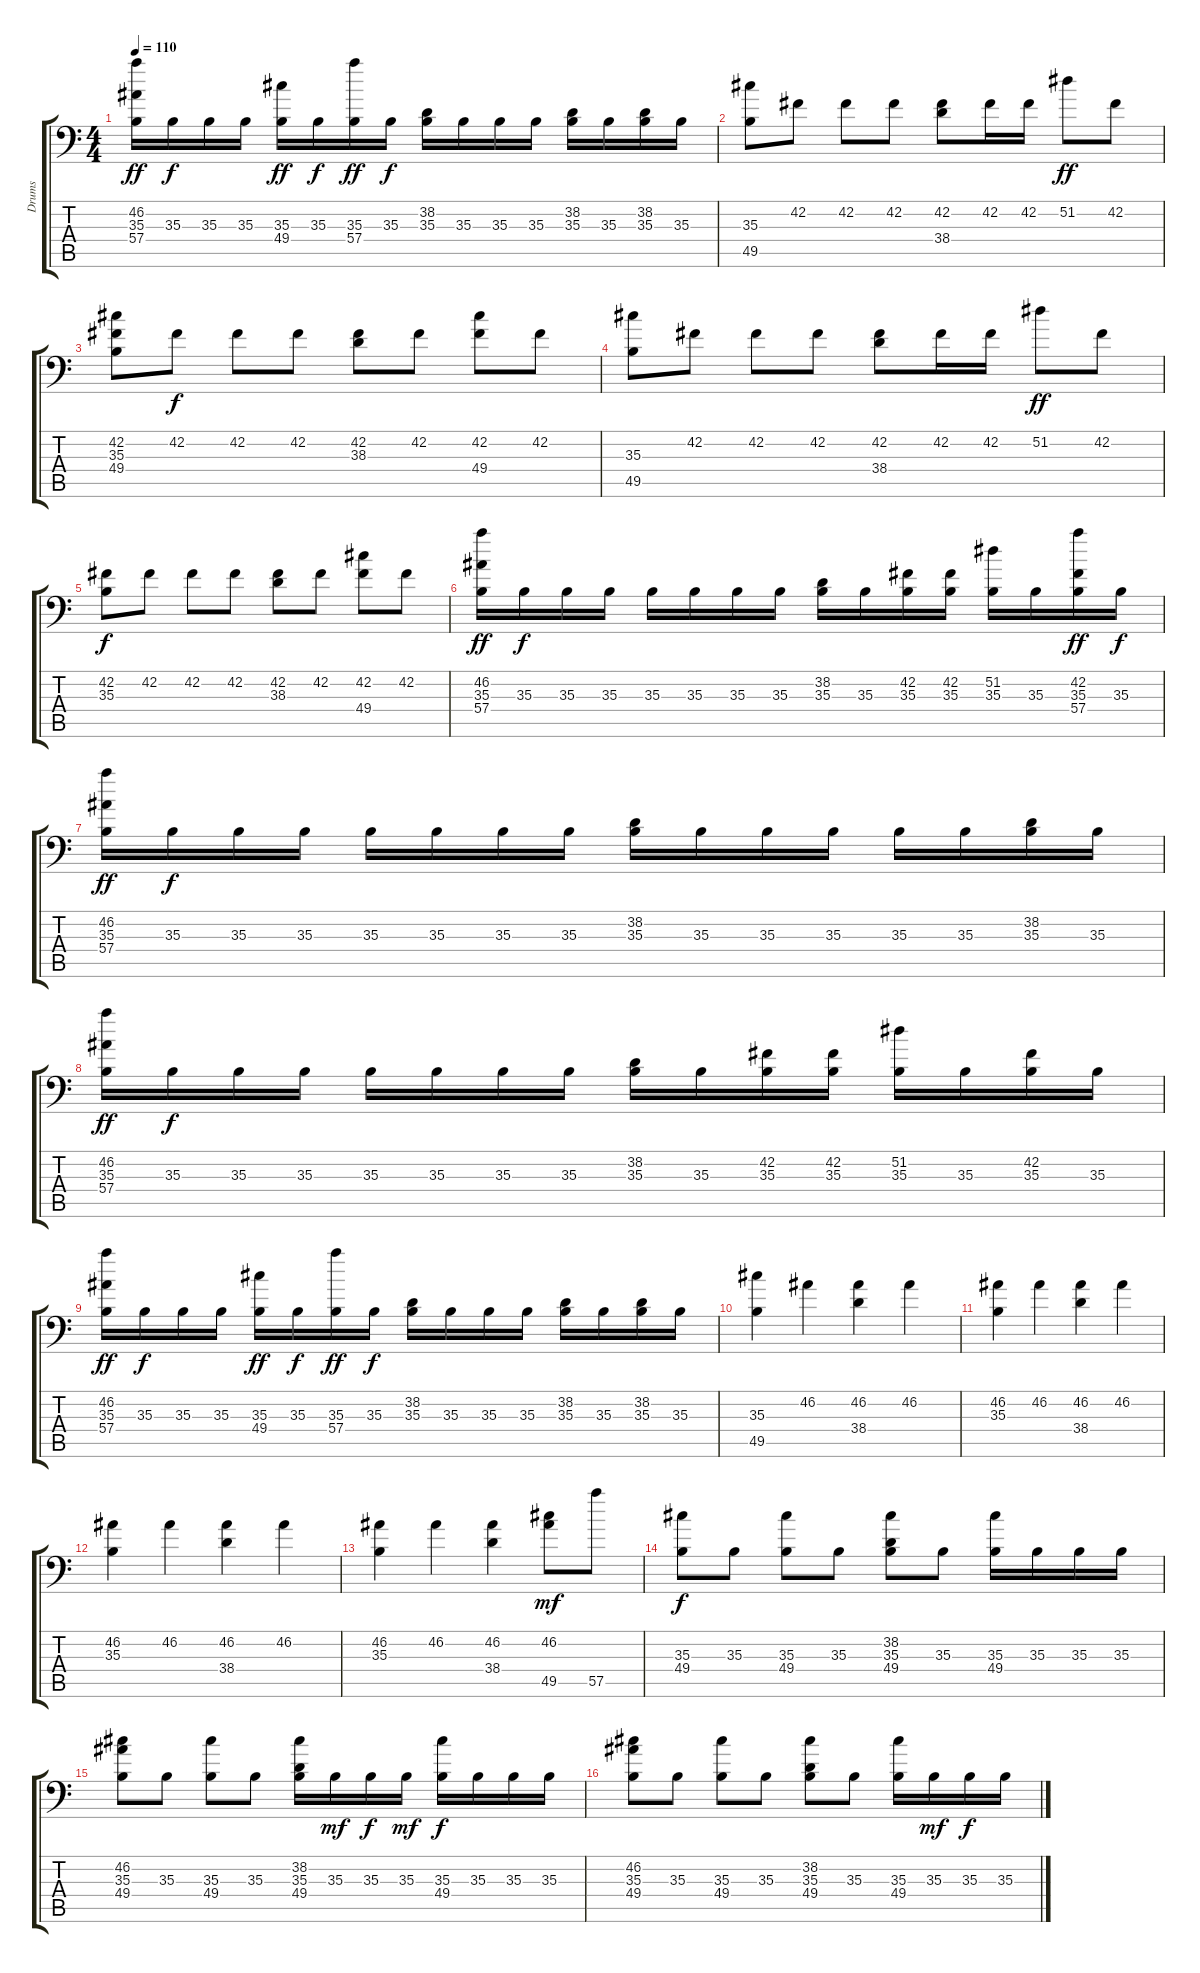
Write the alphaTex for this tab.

\track ("Drums" "Drums") {instrument acousticgrandpiano}
\staff {score tabs}
\tuning (C-1 C-1 C-1 C-1 C-1 C-1) {hide}
\ts (4 4)
\tempo 110
\clef f4
\ks c
(46.2 35.3 57.4).16{dy ff} 35.3.16{dy f} 35.3.16 35.3.16 (35.3 49.4).16{dy ff} 35.3.16{dy f} (35.3 57.4).16{dy ff} 35.3.16{dy f} (38.2 35.3).16 35.3.16 35.3.16 35.3.16 (38.2 35.3).16 35.3.16 (38.2 35.3).16 35.3.16 |
(35.3 49.5).8 42.2.8 42.2.8 42.2.8 (42.2 38.4).8 42.2.16 42.2.16 51.2.8{dy ff} 42.2.8 |
(42.2 35.3 49.4).8 42.2.8{dy f} 42.2.8 42.2.8 (42.2 38.3).8 42.2.8 (42.2 49.4).8 42.2.8 |
(35.3 49.5).8 42.2.8 42.2.8 42.2.8 (42.2 38.4).8 42.2.16 42.2.16 51.2.8{dy ff} 42.2.8 |
(42.2 35.3).8{dy f} 42.2.8 42.2.8 42.2.8 (42.2 38.3).8 42.2.8 (42.2 49.4).8 42.2.8 |
(46.2 35.3 57.4).16{dy ff} 35.3.16{dy f} 35.3.16 35.3.16 35.3.16 35.3.16 35.3.16 35.3.16 (38.2 35.3).16 35.3.16 (42.2 35.3).16 (42.2 35.3).16 (51.2 35.3).16 35.3.16 (42.2 35.3 57.4).16{dy ff} 35.3.16{dy f} |
(46.2 35.3 57.4).16{dy ff} 35.3.16{dy f} 35.3.16 35.3.16 35.3.16 35.3.16 35.3.16 35.3.16 (38.2 35.3).16 35.3.16 35.3.16 35.3.16 35.3.16 35.3.16 (38.2 35.3).16 35.3.16 |
(46.2 35.3 57.4).16{dy ff} 35.3.16{dy f} 35.3.16 35.3.16 35.3.16 35.3.16 35.3.16 35.3.16 (38.2 35.3).16 35.3.16 (42.2 35.3).16 (42.2 35.3).16 (51.2 35.3).16 35.3.16 (42.2 35.3).16 35.3.16 |
(46.2 35.3 57.4).16{dy ff} 35.3.16{dy f} 35.3.16 35.3.16 (35.3 49.4).16{dy ff} 35.3.16{dy f} (35.3 57.4).16{dy ff} 35.3.16{dy f} (38.2 35.3).16 35.3.16 35.3.16 35.3.16 (38.2 35.3).16 35.3.16 (38.2 35.3).16 35.3.16 |
(35.3 49.5).4 46.2.4 (46.2 38.4).4 46.2.4 |
(46.2 35.3).4 46.2.4 (46.2 38.4).4 46.2.4 |
(46.2 35.3).4 46.2.4 (46.2 38.4).4 46.2.4 |
(46.2 35.3).4 46.2.4 (46.2 38.4).4 (46.2 49.5).8{dy mf} 57.5.8 |
(35.3 49.4).8{dy f} 35.3.8 (35.3 49.4).8 35.3.8 (38.2 35.3 49.4).8 35.3.8 (35.3 49.4).16 35.3.16 35.3.16 35.3.16 |
(46.2 35.3 49.4).8 35.3.8 (35.3 49.4).8 35.3.8 (38.2 35.3 49.4).16 35.3.16{dy mf} 35.3.16{dy f} 35.3.16{dy mf} (35.3 49.4).16{dy f} 35.3.16 35.3.16 35.3.16 |
(46.2 35.3 49.4).8 35.3.8 (35.3 49.4).8 35.3.8 (38.2 35.3 49.4).8 35.3.8 (35.3 49.4).16 35.3.16{dy mf} 35.3.16{dy f} 35.3.16
